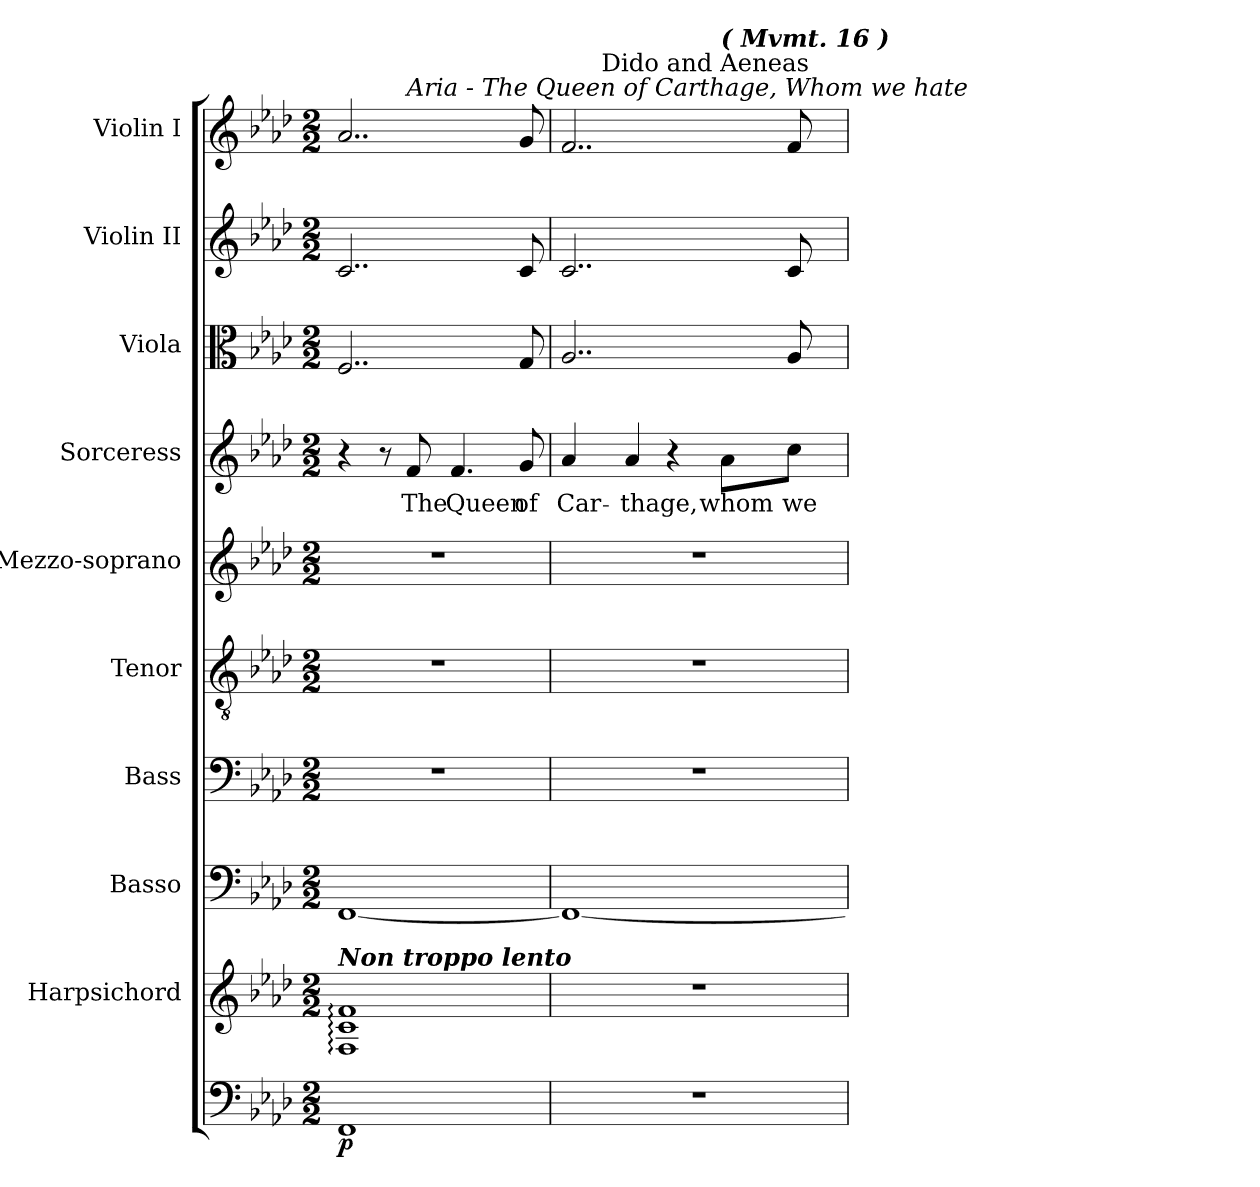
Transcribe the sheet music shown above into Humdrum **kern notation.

**kern	**dynam	**kern	**kern	**kern	**kern	**kern	**kern	**text	**kern	**kern	**kern
*part10	*part10	*part9	*part8	*part7	*part6	*part5	*part4	*part4	*part3	*part2	*part1
*staff10	*staff10	*staff9	*staff8	*staff7	*staff6	*staff5	*staff4	*staff4	*staff3	*staff2	*staff1
*	*	*I"Harpsichord	*I"Basso	*I"Bass	*I"Tenor	*I"Mezzo-soprano	*I"Sorceress	*	*I"Viola	*I"Violin II	*I"Violin I
*	*	*	*	*I'B.	*I'T.	*I'M-S.	*I'Sorceress	*	*I'Vla.	*I'Vln. II	*I'Vln. I
!!LO:PB:g=z
*clefF4	*	*clefG2	*clefF4	*clefF4	*clefGv2	*clefG2	*clefG2	*	*clefC3	*clefG2	*clefG2
*	*	*	*	*	*ITrd7c12	*	*	*	*	*	*
*k[b-e-a-d-]	*	*k[b-e-a-d-]	*k[b-e-a-d-]	*k[b-e-a-d-]	*k[b-e-a-d-]	*k[b-e-a-d-]	*k[b-e-a-d-]	*	*k[b-e-a-d-]	*k[b-e-a-d-]	*k[b-e-a-d-]
*f:	*	*f:	*f:	*f:	*f:	*f:	*f:	*	*f:	*f:	*f:
*M2/2	*	*M2/2	*M2/2	*M2/2	*M2/2	*M2/2	*M2/2	*	*M2/2	*M2/2	*M2/2
*MM130	*	*MM130	*MM130	*MM130	*MM130	*MM130	*MM130	*	*MM130	*MM130	*MM130
=1	=1	=1	=1	=1	=1	=1	=1	=1	=1	=1	=1
!	!	!	!	!	!	!	!	!	!	!	!LO:TX:a:B:t=Editor&colon; John Henry Fowler
!	!	!	!	!	!	!	!	!	!	!	!LO:TX:a:Bi:t=( Revision&colon;  5-20-2006 )
!	!	!	!	!	!	!	!	!	!	!	!LO:TX:a:Bi:t=Allegro
!	!	!LO:TX:a:Bi:t=Non troppo lento	!	!	!	!	!	!	!	!	!
*	*	*	*	*	*	*	*	*	*	*	*^
1FFi	p	1Fi: 1ci: 1fi:	[1FFi	1r	1r	1r	4r	.	2..Fi/	2..ci/	2..a-i/	4.ryy
.	.	.	.	.	.	.	8r	.	.	.	.	.
!	!	!	!	!	!	!	!	!	!	!	!	!LO:TX:a:i:t=Aria - The Queen of Carthage, Whom we hate
!	!	!	!	!	!	!	!	!LO:LY:b:color=#000000	!	!	!	!
.	.	.	.	.	.	.	8fi/	The	.	.	.	2ryy
!	!	!	!	!	!	!	!	!LO:LY:b:color=#000000	!	!	!	!
.	.	.	.	.	.	.	4.fi/	Queen	.	.	.	.
!	!	!	!	!	!	!	!	!LO:LY:b:color=#000000	!	!	!	!
.	.	.	.	.	.	.	8gi/	of	8Gi/	8ci/	8gi/	8ryy
*	*	*	*	*	*	*	*	*	*	*	*v	*v
=2	=2	=2	=2	=2	=2	=2	=2	=2	=2	=2	=2
*	*	*	*	*	*	*	*	*	*	*	*^
!	!	!	!	!	!	!	!	!LO:LY:b:color=#000000	!	!	!	!
*	*	*	*	*	*	*	*	*	*	*	*	*^
1r	.	1r	1FFi_	1r	1r	1r	4a-i/	Car-	2..A-i/	2..ci/	2..fi/	8ryy	2.ryy
.	.	.	.	.	.	.	.	.	.	.	.	64ryy	.
.	.	.	.	.	.	.	.	.	.	.	.	256..ryy	.
!	!	!	!	!	!	!	!	!	!	!	!	!LO:TX:a:t=Dido and Aeneas	!
.	.	.	.	.	.	.	.	.	.	.	.	2ryy	.
!	!	!	!	!	!	!	!	!LO:LY:b:color=#000000	!	!	!	!	!
.	.	.	.	.	.	.	4a-i/	-thage,	.	.	.	.	.
.	.	.	.	.	.	.	4r	.	.	.	.	.	.
.	.	.	.	.	.	.	.	.	.	.	.	4ryy	.
!	!	!	!	!	!	!	!	!	!	!	!	!	!LO:TX:a:Bi:t=( Mvmt. 16 )
!	!	!	!	!	!	!	!	!LO:LY:b:color=#000000	!	!	!	!	!
.	.	.	.	.	.	.	8a-i\L	whom	.	.	.	.	4ryy
!	!	!	!	!	!	!	!	!LO:LY:b:color=#000000	!	!	!	!	!
.	.	.	.	.	.	.	8cci\J	we	8A-i/	8ci/	8fi/	.	.
.	.	.	.	.	.	.	.	.	.	.	.	16ryy	.
.	.	.	.	.	.	.	.	.	.	.	.	32ryy	.
.	.	.	.	.	.	.	.	.	.	.	.	128ryy	.
.	.	.	.	.	.	.	.	.	.	.	.	1024ryy	.
*	*	*	*	*	*	*	*	*	*	*	*v	*v	*v
=	=	=	=	=	=	=	=	=	=	=	=
*-	*-	*-	*-	*-	*-	*-	*-	*-	*-	*-	*-
